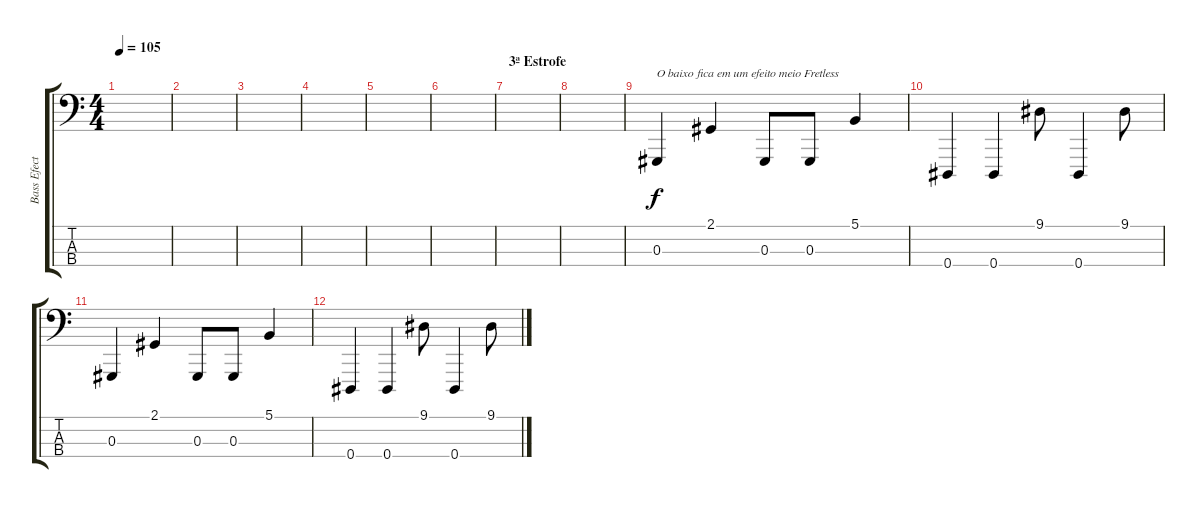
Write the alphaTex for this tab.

\track ("Bass Efects" "Bass Efect") {instrument lead8bassandlead}
\staff {score tabs}
\tuning (Gb2 Db2 Ab1 Eb1) {hide}
\ts (4 4)
\tempo 105
\clef f4
\ks c
|
|
|
|
|
|
\section ("" "3ª Estrofe")
|
|
0.3.4{txt "O baixo fica em um efeito meio Fretless"} 2.1.4 0.3.8 0.3.8 5.1.4 |
0.4.4 0.4.4 9.1.8 0.4.4 9.1.8 |
0.3.4 2.1.4 0.3.8 0.3.8 5.1.4 |
0.4.4 0.4.4 9.1.8 0.4.4 9.1.8
